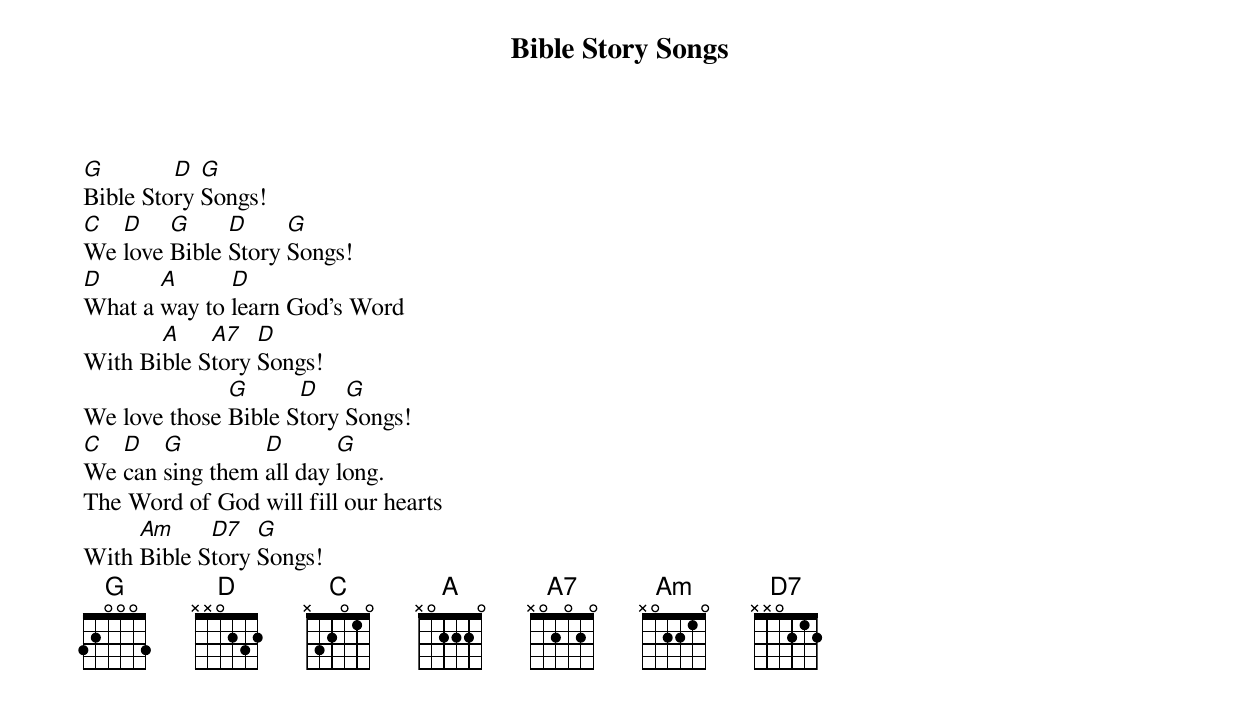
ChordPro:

{title: Bible Story Songs}


[G]Bible Sto[D]ry [G]Songs!
[C]We [D]love [G]Bible [D]Story [G]Songs!
[D]What a [A]way to [D]learn God's Word
With Bi[A]ble S[A7]tory [D]Songs!
We love those [G]Bible S[D]tory [G]Songs!
[C]We [D]can [G]sing them [D]all day [G]long.
The Word of God will fill our hearts[]
With [Am]Bible S[D7]tory [G]Songs!
